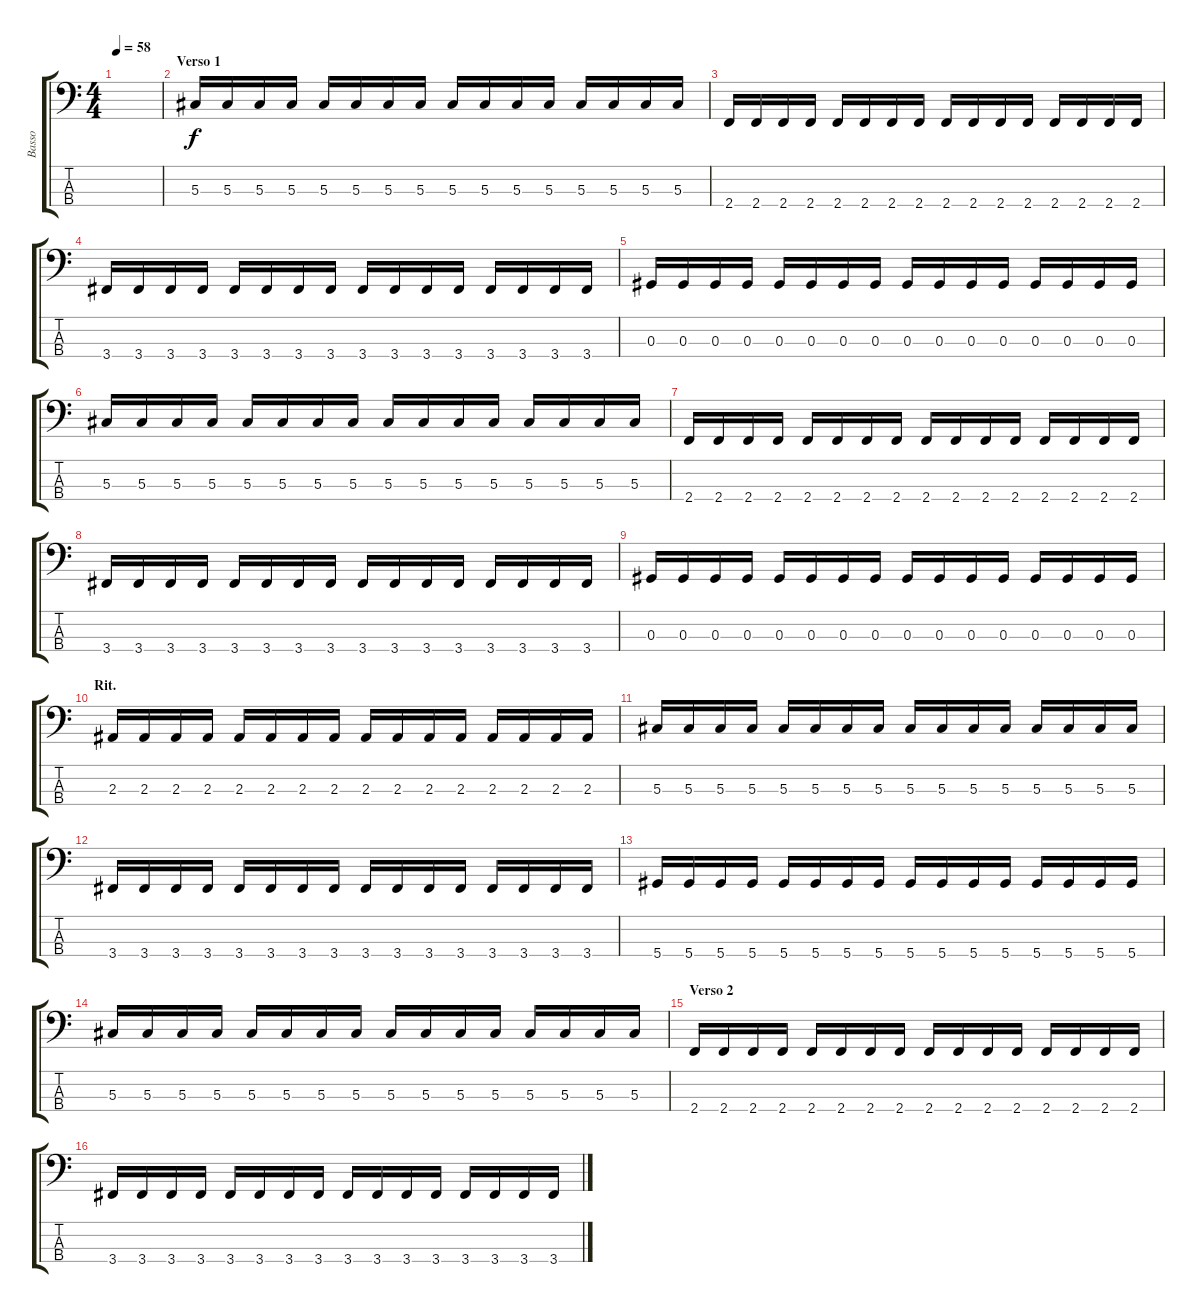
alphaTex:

\track ("Basso" "Basso") {instrument electricbassfinger}
\staff {score tabs}
\tuning (Gb2 Db2 Ab1 Eb1) {hide}
\ts (4 4)
\tempo 58
\clef f4
\ks c
|
\section ("" "Verso 1")
5.3.16 5.3.16 5.3.16 5.3.16 5.3.16 5.3.16 5.3.16 5.3.16 5.3.16 5.3.16 5.3.16 5.3.16 5.3.16 5.3.16 5.3.16 5.3.16 |
2.4.16 2.4.16 2.4.16 2.4.16 2.4.16 2.4.16 2.4.16 2.4.16 2.4.16 2.4.16 2.4.16 2.4.16 2.4.16 2.4.16 2.4.16 2.4.16 |
3.4.16 3.4.16 3.4.16 3.4.16 3.4.16 3.4.16 3.4.16 3.4.16 3.4.16 3.4.16 3.4.16 3.4.16 3.4.16 3.4.16 3.4.16 3.4.16 |
0.3.16 0.3.16 0.3.16 0.3.16 0.3.16 0.3.16 0.3.16 0.3.16 0.3.16 0.3.16 0.3.16 0.3.16 0.3.16 0.3.16 0.3.16 0.3.16 |
5.3.16 5.3.16 5.3.16 5.3.16 5.3.16 5.3.16 5.3.16 5.3.16 5.3.16 5.3.16 5.3.16 5.3.16 5.3.16 5.3.16 5.3.16 5.3.16 |
2.4.16 2.4.16 2.4.16 2.4.16 2.4.16 2.4.16 2.4.16 2.4.16 2.4.16 2.4.16 2.4.16 2.4.16 2.4.16 2.4.16 2.4.16 2.4.16 |
3.4.16 3.4.16 3.4.16 3.4.16 3.4.16 3.4.16 3.4.16 3.4.16 3.4.16 3.4.16 3.4.16 3.4.16 3.4.16 3.4.16 3.4.16 3.4.16 |
0.3.16 0.3.16 0.3.16 0.3.16 0.3.16 0.3.16 0.3.16 0.3.16 0.3.16 0.3.16 0.3.16 0.3.16 0.3.16 0.3.16 0.3.16 0.3.16 |
\section ("" "Rit.")
2.3.16 2.3.16 2.3.16 2.3.16 2.3.16 2.3.16 2.3.16 2.3.16 2.3.16 2.3.16 2.3.16 2.3.16 2.3.16 2.3.16 2.3.16 2.3.16 |
5.3.16 5.3.16 5.3.16 5.3.16 5.3.16 5.3.16 5.3.16 5.3.16 5.3.16 5.3.16 5.3.16 5.3.16 5.3.16 5.3.16 5.3.16 5.3.16 |
3.4.16 3.4.16 3.4.16 3.4.16 3.4.16 3.4.16 3.4.16 3.4.16 3.4.16 3.4.16 3.4.16 3.4.16 3.4.16 3.4.16 3.4.16 3.4.16 |
5.4.16 5.4.16 5.4.16 5.4.16 5.4.16 5.4.16 5.4.16 5.4.16 5.4.16 5.4.16 5.4.16 5.4.16 5.4.16 5.4.16 5.4.16 5.4.16 |
5.3.16 5.3.16 5.3.16 5.3.16 5.3.16 5.3.16 5.3.16 5.3.16 5.3.16 5.3.16 5.3.16 5.3.16 5.3.16 5.3.16 5.3.16 5.3.16 |
\section ("" "Verso 2")
2.4.16 2.4.16 2.4.16 2.4.16 2.4.16 2.4.16 2.4.16 2.4.16 2.4.16 2.4.16 2.4.16 2.4.16 2.4.16 2.4.16 2.4.16 2.4.16 |
3.4.16 3.4.16 3.4.16 3.4.16 3.4.16 3.4.16 3.4.16 3.4.16 3.4.16 3.4.16 3.4.16 3.4.16 3.4.16 3.4.16 3.4.16 3.4.16
